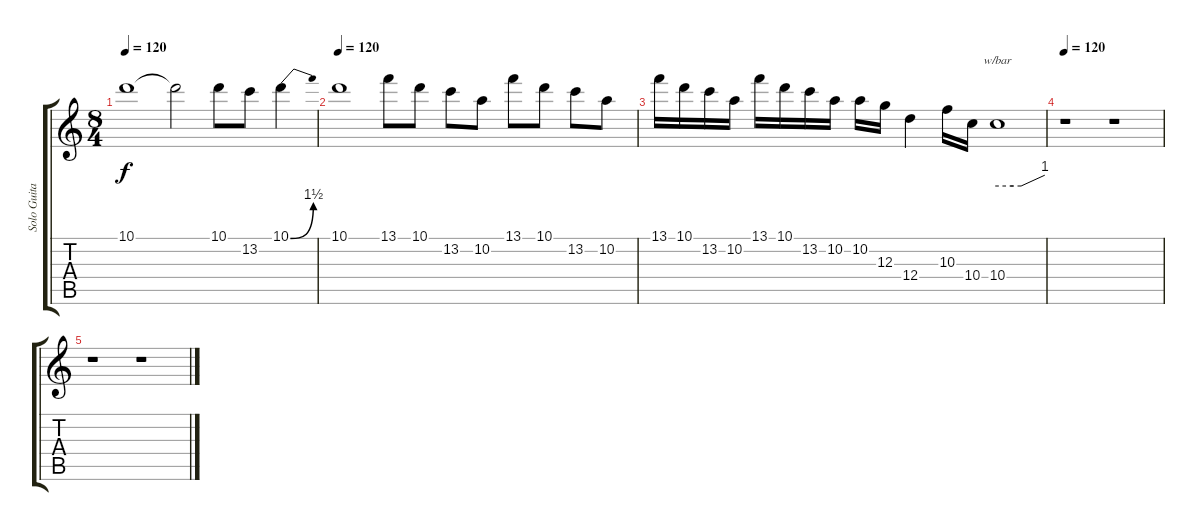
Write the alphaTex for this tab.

\track ("Solo Guitar" "Solo Guita") {instrument electricguitarjazz}
\staff {score tabs}
\tuning (E4 B3 G3 D3 A2 D2) {hide}
\ts (8 4)
\tempo 120
\clef g2
\ks c
10.1.1{dy f} 10.1{t}.2 10.1.8 13.2.8 10.1{be (bend 0 0 60 6)}.4 |
\tempo 120
10.1.1 13.1.8 10.1.8 13.2.8 10.2.8 13.1.8 10.1.8 13.2.8 10.2.8 |
13.1.16 10.1.16 13.2.16 10.2.16 13.1.16 10.1.16 13.2.16 10.2.16 10.2.16 12.3.16 12.4.4 10.3.16 10.4.16 10.4.1{tbe (custom default 0 0 20 0 30 0 60 4)} |
\tempo 120
r.1 r.1 |
r.1 r.1
